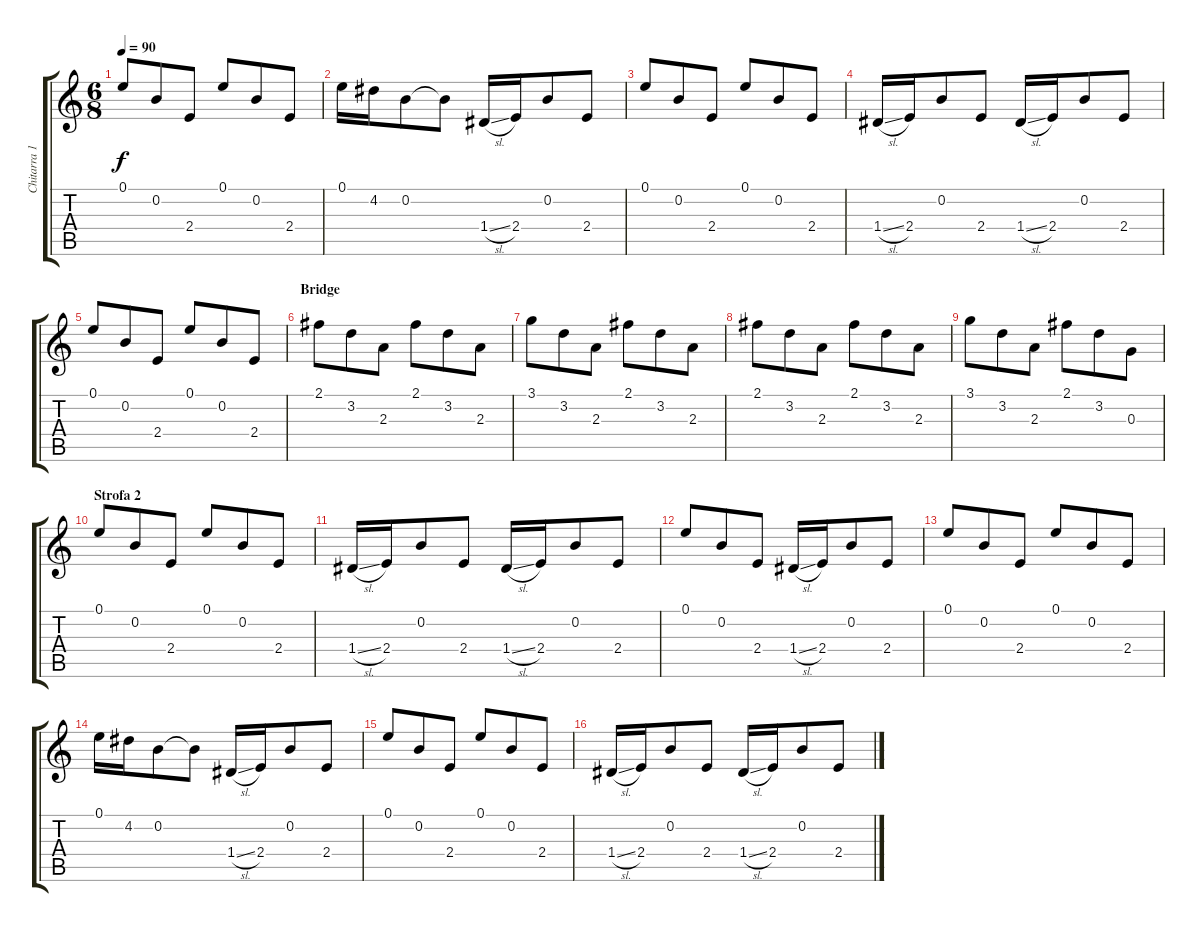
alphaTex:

\track ("Chitarra 1" "Chitarra 1") {instrument electricguitarclean}
\staff {score tabs}
\tuning (E4 B3 G3 D3 A2 E2) {hide}
\ts (6 8)
\tempo 90
\clef g2
\ks c
0.1.8{dy f} 0.2.8 2.4.8 0.1.8 0.2.8 2.4.8 |
0.1.16 4.2.16 0.2.8 0.2{t}.8 1.4{sl}.16 2.4.16 0.2.8 2.4.8 |
0.1.8 0.2.8 2.4.8 0.1.8 0.2.8 2.4.8 |
1.4{sl}.16 2.4.16 0.2.8 2.4.8 1.4{sl}.16 2.4.16 0.2.8 2.4.8 |
0.1.8 0.2.8 2.4.8 0.1.8 0.2.8 2.4.8 |
\section ("" "Bridge")
2.1.8 3.2.8 2.3.8 2.1.8 3.2.8 2.3.8 |
3.1.8 3.2.8 2.3.8 2.1.8 3.2.8 2.3.8 |
2.1.8 3.2.8 2.3.8 2.1.8 3.2.8 2.3.8 |
3.1.8 3.2.8 2.3.8 2.1.8 3.2.8 0.3.8 |
\section ("" "Strofa 2")
0.1.8 0.2.8 2.4.8 0.1.8 0.2.8 2.4.8 |
1.4{sl}.16 2.4.16 0.2.8 2.4.8 1.4{sl}.16 2.4.16 0.2.8 2.4.8 |
0.1.8 0.2.8 2.4.8 1.4{sl}.16 2.4.16 0.2.8 2.4.8 |
0.1.8 0.2.8 2.4.8 0.1.8 0.2.8 2.4.8 |
0.1.16 4.2.16 0.2.8 0.2{t}.8 1.4{sl}.16 2.4.16 0.2.8 2.4.8 |
0.1.8 0.2.8 2.4.8 0.1.8 0.2.8 2.4.8 |
1.4{sl}.16 2.4.16 0.2.8 2.4.8 1.4{sl}.16 2.4.16 0.2.8 2.4.8
